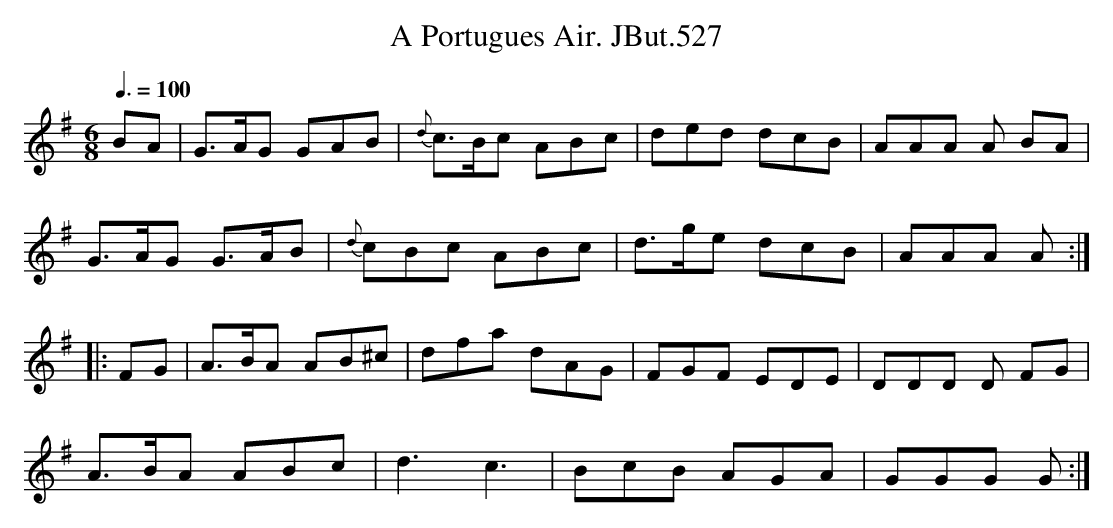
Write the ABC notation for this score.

X:1
T:Portugues Air. JBut.527, A
M:6/8
L:1/8
Q:3/8=100
K:G
BA|G>AG GAB|{d}c>Bc ABc|ded dcB|AAA A BA|
G>AG G>AB|{d}cBc ABc|d>ge dcB|AAA A:|
|:FG|A>BA AB^c|dfa dAG|FGF EDE|DDD D FG|
A>BA ABc|d3c3|BcB AGA|GGG G:|
